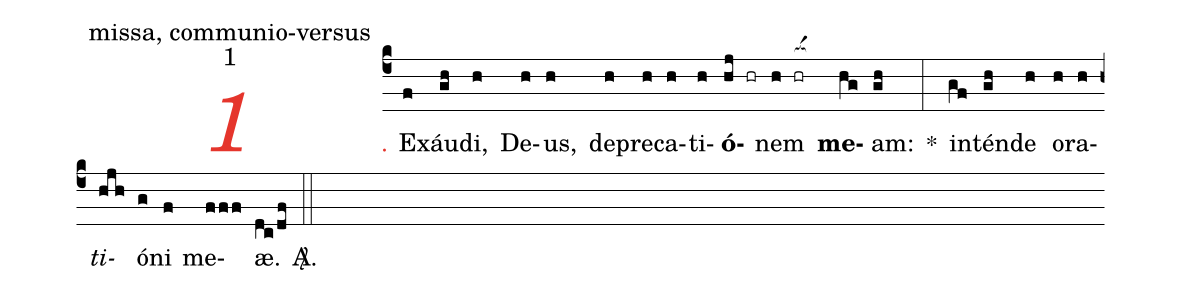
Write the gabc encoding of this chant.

office-part: missa, communio-versus;
mode: 1;
%%
(c4)
<c><i>1.</i></c> {E}x(f)áu(gh)di,(h) De(h)us,(h) de(h)pre(h)ca(h)ti(h)<b>ó</b>(hj hr)nem(h hr[ocba:1{]) <b>me</b>(hg[ocba:1}])am:(gh) *(:)
in(gf)tén(gh)de(h) o(h)ra(h)<i>ti</i>(hjh)ó(g)ni(f) me(fff)æ.(dc/df) <sp>A/</sp>.(::)
